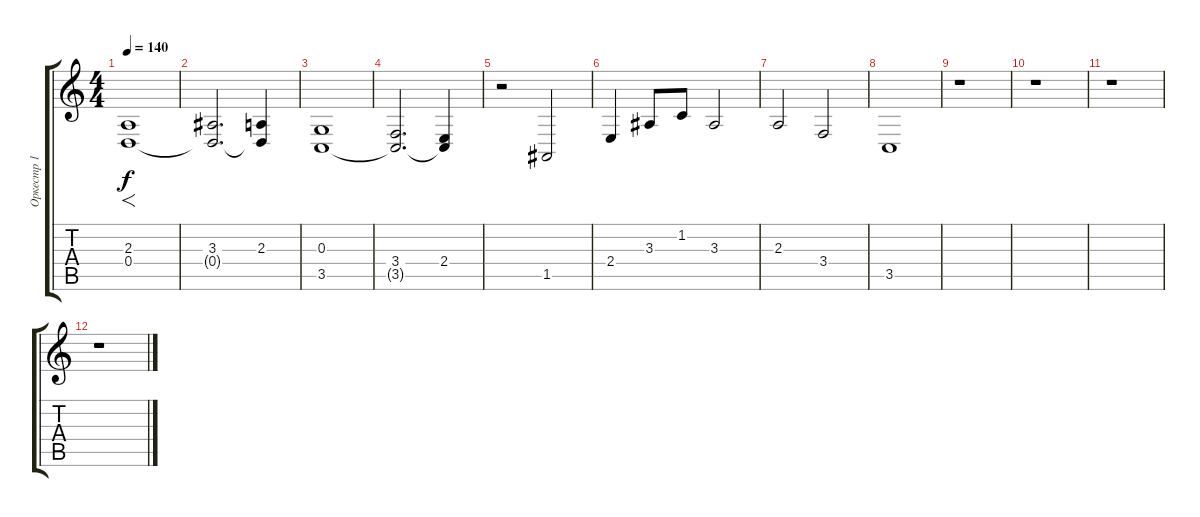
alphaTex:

\track ("Оркестр 1" "Оркестр 1") {instrument brasssection}
\staff {score tabs}
\tuning (E4 B3 G3 D3 A2 E2) {hide}
\ts (4 4)
\tempo 140
\clef g2
\ks c
(2.3 0.4).1{f dy f volume 13} |
(3.3 0.4{t}).2{d} (2.3 0.4{t}).4 |
(0.3 3.5).1 |
(3.4 3.5{t}).2{d} (2.4 3.5{t}).4 |
r.2 1.5.2 |
2.4.4 3.3.8 1.2.8 3.3.2 |
2.3.2 3.4.2 |
3.5.1 |
r.1 |
r.1 |
r.1 |
r.1
